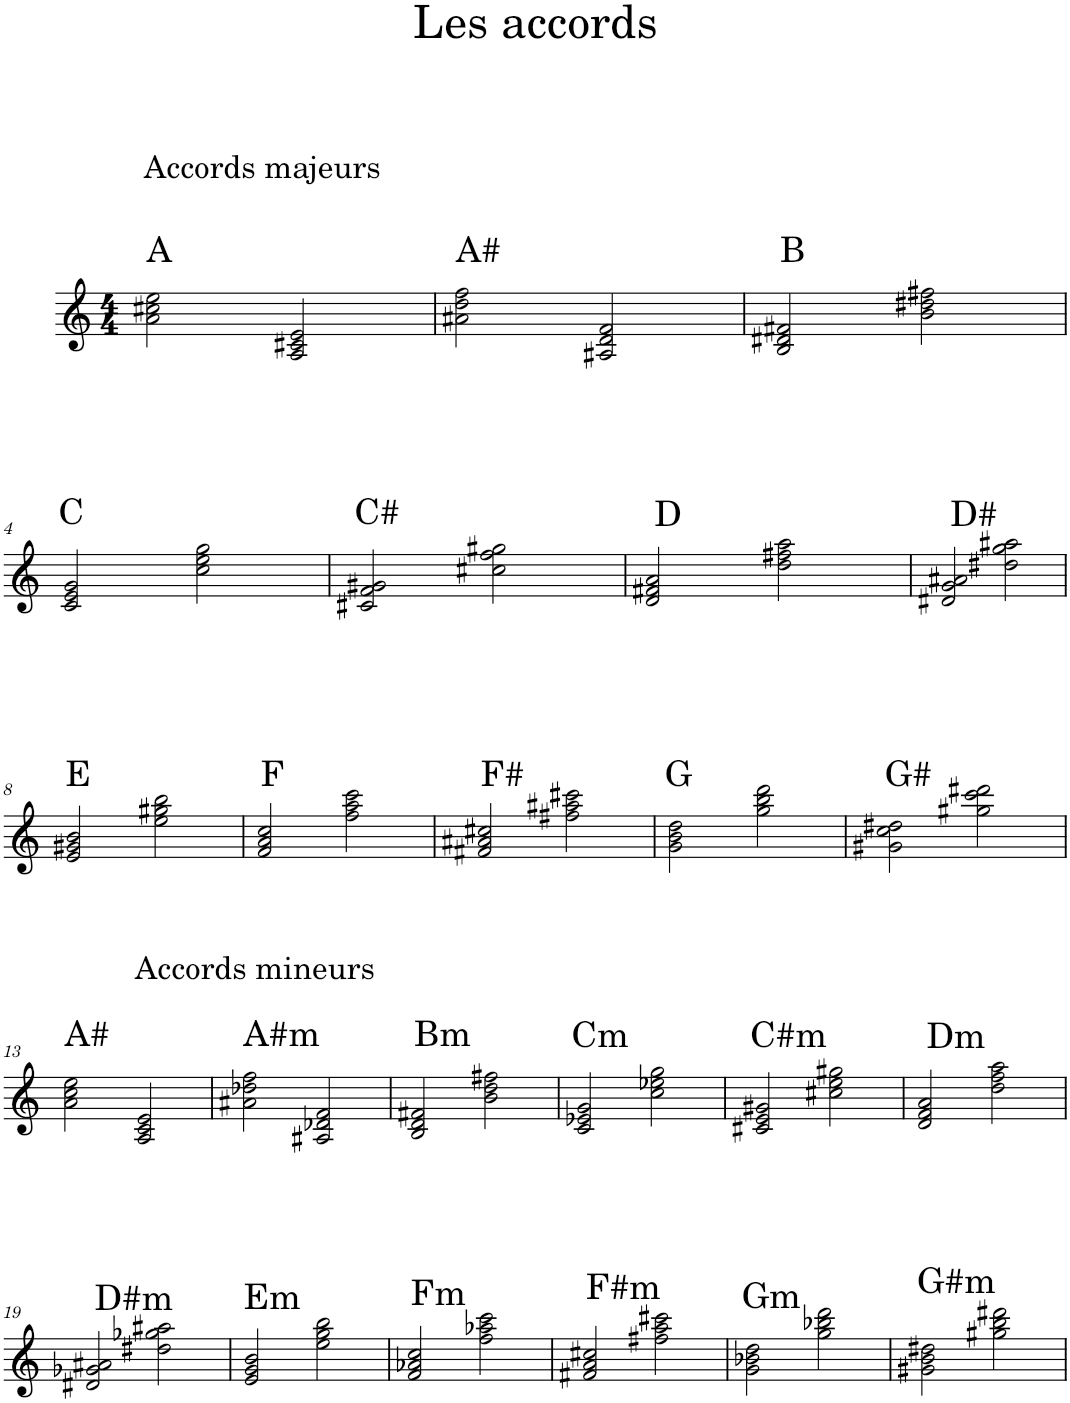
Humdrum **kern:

**kern
*part1
*staff1
*I"Piano
*I'Pno.
*clefG2
*k[]
*M4/4
=1
!LO:TX:a:t=Accords majeurs
!LO:TX:a:t=A
2a\ 2cc#X\ 2ee\
2A/ 2c#X/ 2e/
=2
!LO:TX:a:t=A#
2a#X\ 2dd\ 2ff\
2A#X/ 2d/ 2f/
=3
!LO:TX:a:t=B
2B/ 2d#X/ 2f#X/
2b\ 2dd#X\ 2ff#X\
!!LO:LB:g=z
=4
!LO:TX:a:t=C
2c/ 2e/ 2g/
2cc\ 2ee\ 2gg\
=5
!LO:TX:a:t=C#
2c#X/ 2f/ 2g#X/
2cc#X\ 2ff\ 2gg#X\
=6
!LO:TX:a:t=D
2d/ 2f#X/ 2a/
2dd\ 2ff#X\ 2aa\
=7
!LO:TX:a:t=D#
2d#X/ 2g/ 2a#X/
2dd#X\ 2gg\ 2aa#X\
!!LO:LB:g=z
=8
!LO:TX:a:t=E
2e/ 2g#X/ 2b/
2ee\ 2gg#X\ 2bb\
=9
!LO:TX:a:t=F
2f/ 2a/ 2cc/
2ff\ 2aa\ 2ccc\
=10
!LO:TX:a:t=F#
2f#X/ 2a#X/ 2cc#X/
2ff#X\ 2aa#X\ 2ccc#X\
=11
!LO:TX:a:t=G
2g\ 2b\ 2dd\
2gg\ 2bb\ 2ddd\
=12
!LO:TX:a:t=G#
2g#X\ 2cc\ 2dd#X\
2gg#X\ 2ccc\ 2ddd#X\
!!LO:LB:g=z
=13
!LO:TX:a:t=Accords mineurs
!LO:TX:a:t=A#
2a\ 2cc\ 2ee\
2A/ 2c/ 2e/
=14
!LO:TX:a:t=A#m
2a#X\ 2dd-X\ 2ff\
2A#X/ 2d-X/ 2f/
=15
!LO:TX:a:t=Bm
2B/ 2d/ 2f#X/
2b\ 2dd\ 2ff#X\
=16
!LO:TX:a:t=Cm
2c/ 2e-X/ 2g/
2cc\ 2ee-X\ 2gg\
=17
!LO:TX:a:t=C#m
2c#X/ 2e/ 2g#X/
2cc#X\ 2ee\ 2gg#X\
=18
!LO:TX:a:t=Dm
2d/ 2f/ 2a/
2dd\ 2ff\ 2aa\
!!LO:LB:g=z
=19
!LO:TX:a:t=D#m
2d#X/ 2g-X/ 2a#X/
2dd#X\ 2gg-X\ 2aa#X\
=20
!LO:TX:a:t=Em
2e/ 2g/ 2b/
2ee\ 2gg\ 2bb\
=21
!LO:TX:a:t=Fm
2f/ 2a-X/ 2cc/
2ff\ 2aa-X\ 2ccc\
=22
!LO:TX:a:t=F#m
2f#X/ 2a/ 2cc#X/
2ff#X\ 2aa\ 2ccc#X\
=23
!LO:TX:a:t=Gm
2g\ 2b-X\ 2dd\
2gg\ 2bb-X\ 2ddd\
=24
!LO:TX:a:t=G#m
2g#X\ 2b\ 2dd#X\
2gg#X\ 2bb\ 2ddd#X\
=
*-
